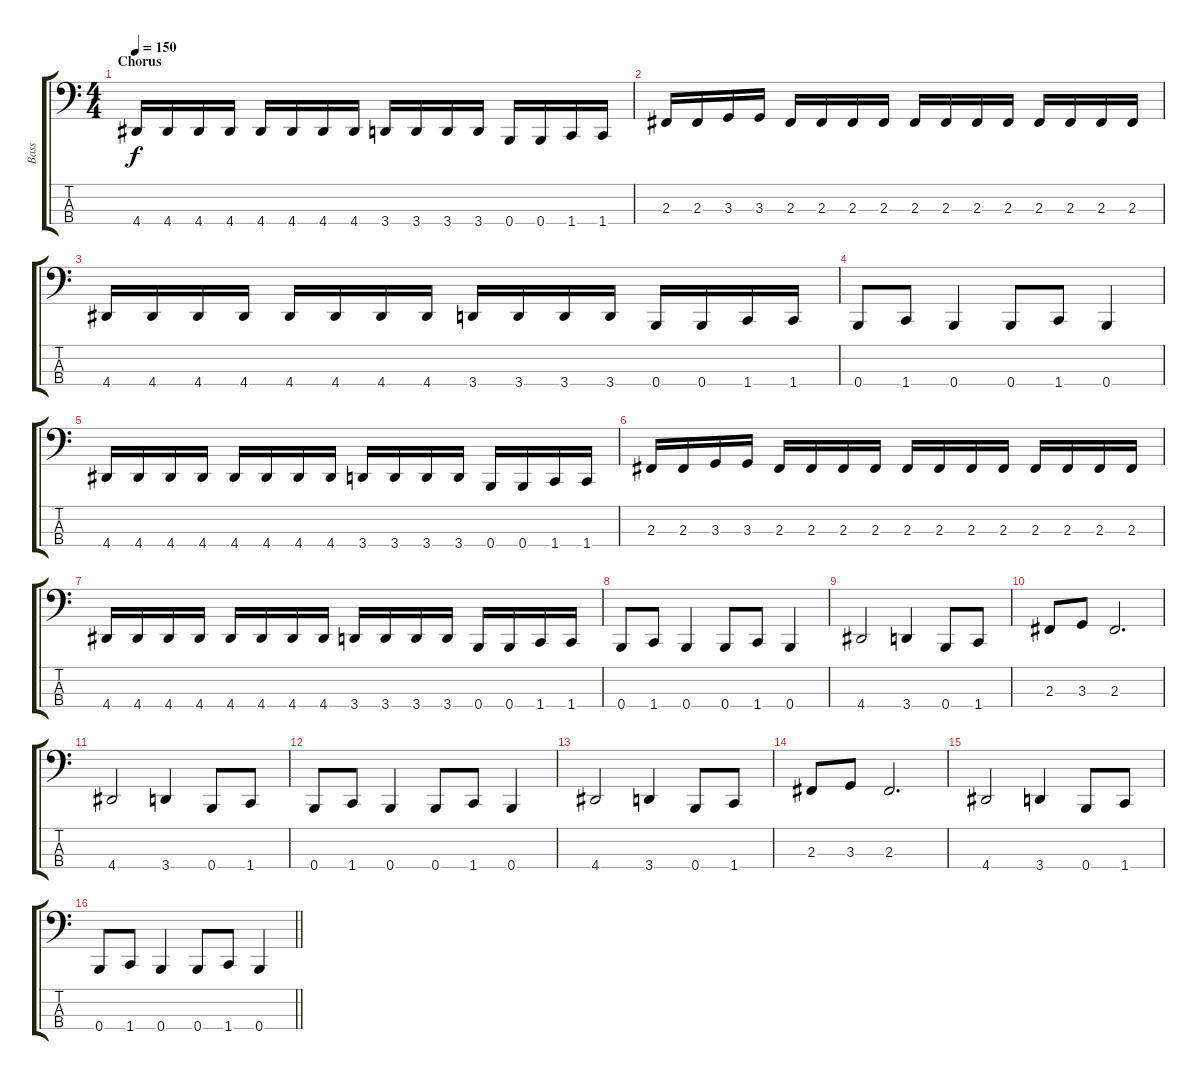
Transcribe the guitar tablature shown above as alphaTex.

\track ("Bass" "Bass") {instrument electricbassfinger}
\staff {score tabs}
\tuning (D2 A1 E1 B0) {hide}
\ts (4 4)
\section ("" "Chorus ")
\tempo 150
\clef f4
\ks c
4.4.16{dy f} 4.4.16 4.4.16 4.4.16 4.4.16 4.4.16 4.4.16 4.4.16 3.4.16 3.4.16 3.4.16 3.4.16 0.4.16 0.4.16 1.4.16 1.4.16 |
2.3.16 2.3.16 3.3.16 3.3.16 2.3.16 2.3.16 2.3.16 2.3.16 2.3.16 2.3.16 2.3.16 2.3.16 2.3.16 2.3.16 2.3.16 2.3.16 |
4.4.16 4.4.16 4.4.16 4.4.16 4.4.16 4.4.16 4.4.16 4.4.16 3.4.16 3.4.16 3.4.16 3.4.16 0.4.16 0.4.16 1.4.16 1.4.16 |
0.4.8 1.4.8 0.4.4 0.4.8 1.4.8 0.4.4 |
4.4.16 4.4.16 4.4.16 4.4.16 4.4.16 4.4.16 4.4.16 4.4.16 3.4.16 3.4.16 3.4.16 3.4.16 0.4.16 0.4.16 1.4.16 1.4.16 |
2.3.16 2.3.16 3.3.16 3.3.16 2.3.16 2.3.16 2.3.16 2.3.16 2.3.16 2.3.16 2.3.16 2.3.16 2.3.16 2.3.16 2.3.16 2.3.16 |
4.4.16 4.4.16 4.4.16 4.4.16 4.4.16 4.4.16 4.4.16 4.4.16 3.4.16 3.4.16 3.4.16 3.4.16 0.4.16 0.4.16 1.4.16 1.4.16 |
0.4.8 1.4.8 0.4.4 0.4.8 1.4.8 0.4.4 |
4.4.2 3.4.4 0.4.8 1.4.8 |
2.3.8 3.3.8 2.3.2{d} |
4.4.2 3.4.4 0.4.8 1.4.8 |
0.4.8 1.4.8 0.4.4 0.4.8 1.4.8 0.4.4 |
4.4.2 3.4.4 0.4.8 1.4.8 |
2.3.8 3.3.8 2.3.2{d} |
4.4.2 3.4.4 0.4.8 1.4.8 |
\barLineRight lightlight
0.4.8 1.4.8 0.4.4 0.4.8 1.4.8 0.4.4
